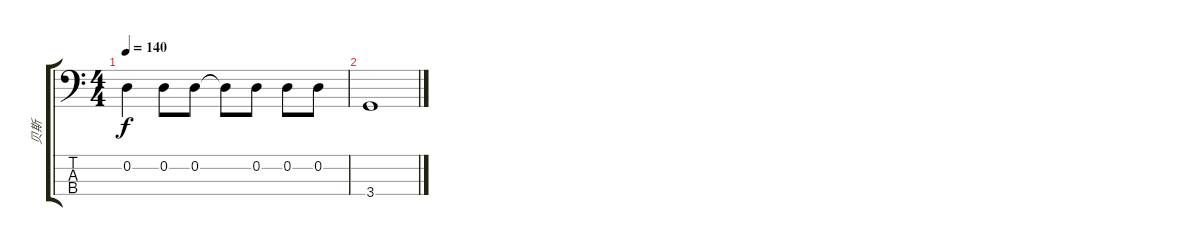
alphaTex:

\track ("贝斯" "贝斯") {instrument electricbasspick}
\staff {score tabs}
\tuning (G2 D2 A1 E1) {hide}
\ts (4 4)
\tempo 140
\clef f4
\ks c
0.2.4{dy f} 0.2.8 0.2.8 0.2{t}.8 0.2.8 0.2.8 0.2.8 |
3.4.1
